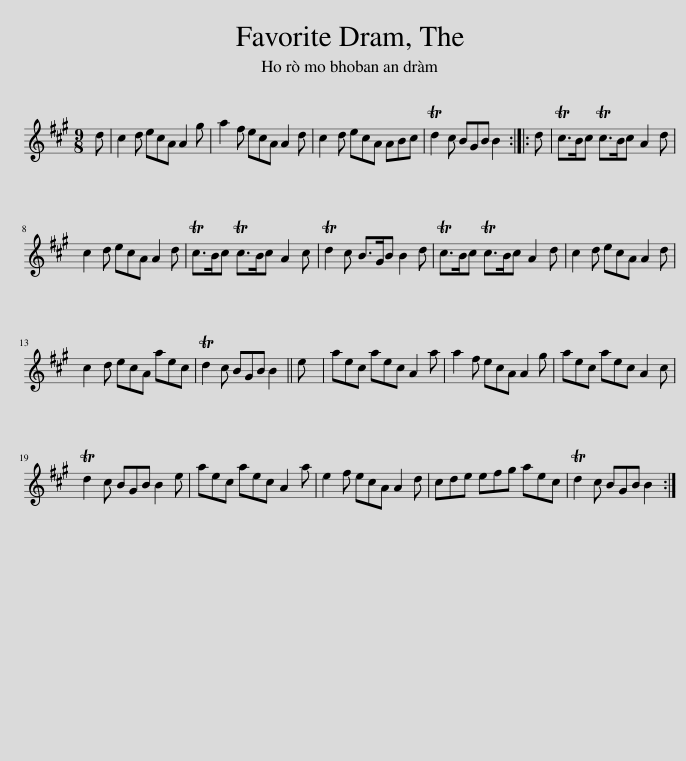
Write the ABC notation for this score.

X:1
L:1/8
M:9/8
I:linebreak $
K:A
V:1 treble
V:1
 d | c2 d ecA A2 g | a2 f ecA A2 d | c2 d ecA ABc | Td2 c BGB B2 :: %5
 d | Tc>Bc Tc>Bc A2 d |$ c2 d ecA A2 d | Tc>Bc Tc>Bc A2 c | Td2 c B>GB B2 d | %10
 Tc>Bc Tc>Bc A2 d | c2 d ecA A2 d |$ c2 d ecA aec | Td2 c BGB B2 || e | %15
 aec aec A2 a | a2 f ecA A2 g | aec aec A2 c |$ Td2 c BGB B2 e | aec aec A2 a | %20
 e2 f ecA A2 d | cde efg aec | Td2 c BGB B2 :| %23
